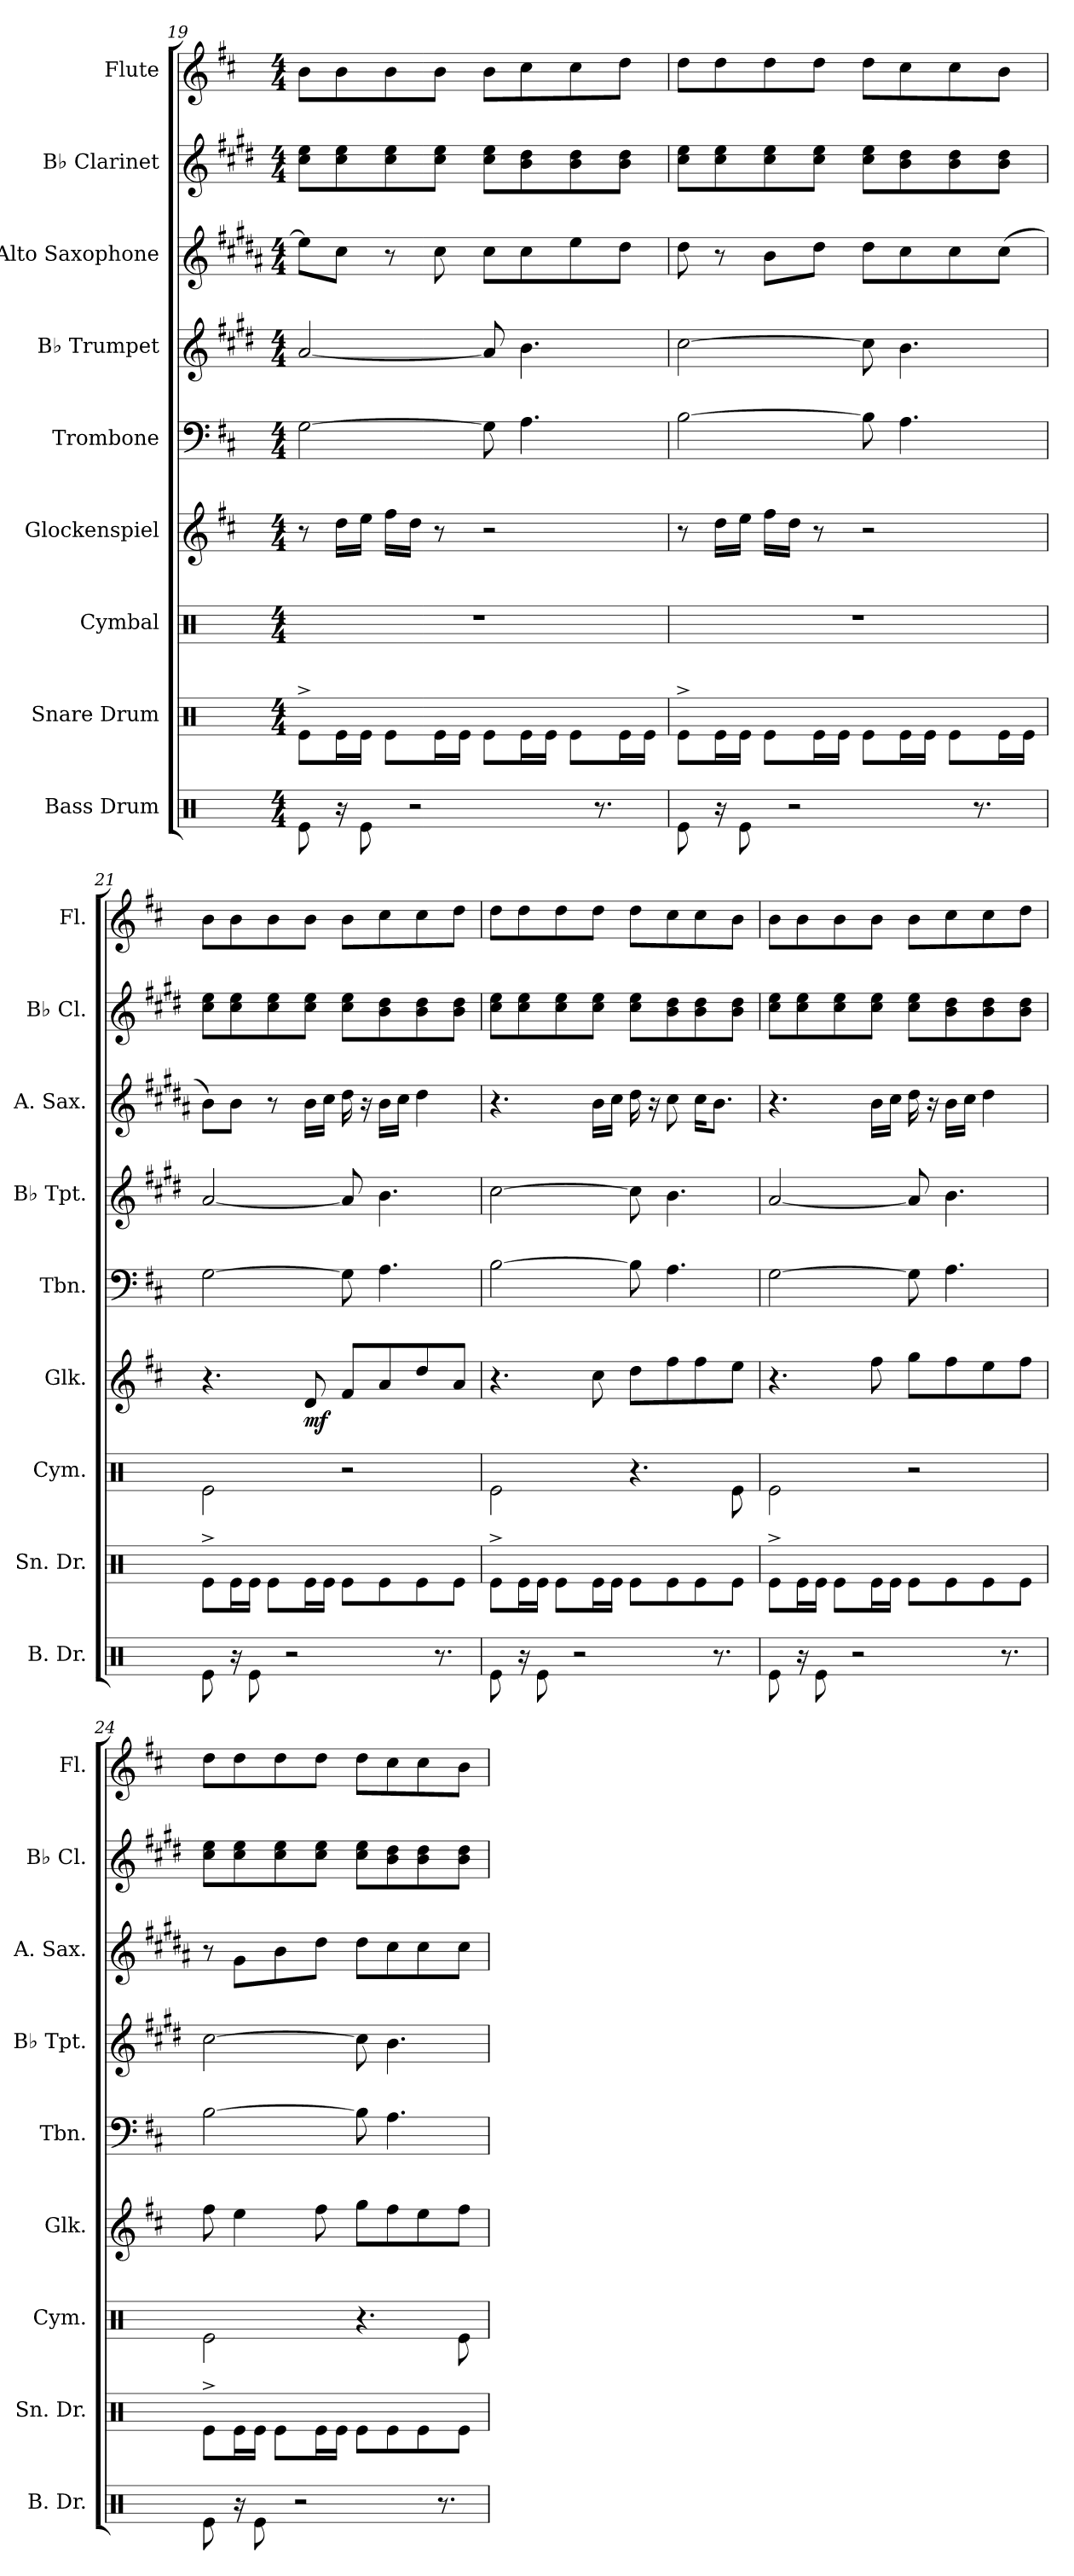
**kern	**kern	**kern	**kern	**dynam	**kern	**kern	**kern	**kern	**kern
*part9	*part8	*part7	*part6	*part6	*part5	*part4	*part3	*part2	*part1
*staff9	*staff8	*staff7	*staff6	*staff6	*staff5	*staff4	*staff3	*staff2	*staff1
*I"Bass Drum	*I"Snare Drum	*I"Cymbal	*I"Glockenspiel	*	*I"Trombone	*I"B♭ Trumpet	*I"Alto Saxophone	*I"B♭ Clarinet	*I"Flute
*I'B. Dr.	*I'Sn. Dr.	*I'Cym.	*I'Glk.	*	*I'Tbn.	*I'B♭ Tpt.	*I'A. Sax.	*I'B♭ Cl.	*I'Fl.
!!LO:PB:g=z
*clefX	*clefX	*clefX	*clefG2	*	*clefF4	*clefG2	*clefG2	*clefG2	*clefG2
*	*	*	*ITrd-14c-24	*	*	*ITrd1c2	*ITrd5c9	*ITrd1c2	*
*k[]	*k[]	*k[]	*k[f#c#]	*	*k[f#c#]	*k[f#c#]	*k[f#c#]	*k[f#c#]	*k[f#c#]
*M4/4	*M4/4	*M4/4	*M4/4	*	*M4/4	*M4/4	*M4/4	*M4/4	*M4/4
=19	=19	=19	=19	=19	=19	=19	=19	=19	=19
8Re\	8Re^\L	1r	8r	.	[2G\	[2g/	8g\L]	8b\ 8dd\L	8b\L
16r	16Re\L	.	16dddd\LL	.	.	.	8e\J	8b\ 8dd\	8b\
8Re\	16Re\JJ	.	16eeee\JJ	.	.	.	.	.	.
.	8Re\L	.	16ffff#\LL	.	.	.	8r	8b\ 8dd\	8b\
2r	.	.	16dddd\JJ	.	.	.	.	.	.
.	16Re\L	.	8r	.	.	.	8e\	8b\ 8dd\J	8b\J
.	16Re\JJ	.	.	.	.	.	.	.	.
.	8Re\L	.	2r	.	8G\]	8g/]	8e\L	8b\ 8dd\L	8b\L
.	16Re\L	.	.	.	4.A\	4.a\	8e\	8a\ 8cc#\	8cc#\
.	16Re\JJ	.	.	.	.	.	.	.	.
.	8Re\L	.	.	.	.	.	8g\	8a\ 8cc#\	8cc#\
8.r	.	.	.	.	.	.	.	.	.
.	16Re\L	.	.	.	.	.	8f#\J	8a\ 8cc#\J	8dd\J
.	16Re\JJ	.	.	.	.	.	.	.	.
=20	=20	=20	=20	=20	=20	=20	=20	=20	=20
8Re\	8Re^\L	1r	8r	.	[2B\	[2b\	8f#\	8b\ 8dd\L	8dd\L
16r	16Re\L	.	16dddd\LL	.	.	.	8r	8b\ 8dd\	8dd\
8Re\	16Re\JJ	.	16eeee\JJ	.	.	.	.	.	.
.	8Re\L	.	16ffff#\LL	.	.	.	8d\L	8b\ 8dd\	8dd\
2r	.	.	16dddd\JJ	.	.	.	.	.	.
.	16Re\L	.	8r	.	.	.	8f#\J	8b\ 8dd\J	8dd\J
.	16Re\JJ	.	.	.	.	.	.	.	.
.	8Re\L	.	2r	.	8B\]	8b\]	8f#\L	8b\ 8dd\L	8dd\L
.	16Re\L	.	.	.	4.A\	4.a\	8e\	8a\ 8cc#\	8cc#\
.	16Re\JJ	.	.	.	.	.	.	.	.
.	8Re\L	.	.	.	.	.	8e\	8a\ 8cc#\	8cc#\
8.r	.	.	.	.	.	.	.	.	.
.	16Re\L	.	.	.	.	.	(8e\J	8a\ 8cc#\J	8b\J
.	16Re\JJ	.	.	.	.	.	.	.	.
=21	=21	=21	=21	=21	=21	=21	=21	=21	=21
8Re\	8Re^\L	2Re\	4.r	.	[2G\	[2g/	8d\L)	8b\ 8dd\L	8b\L
16r	16Re\L	.	.	.	.	.	8d\J	8b\ 8dd\	8b\
8Re\	16Re\JJ	.	.	.	.	.	.	.	.
.	8Re\L	.	.	.	.	.	8r	8b\ 8dd\	8b\
2r	.	.	.	.	.	.	.	.	.
!	!	!	!	!LO:DY:b	!	!	!	!	!
.	16Re\L	.	8ddd/	mf	.	.	16d\LL	8b\ 8dd\J	8b\J
.	16Re\JJ	.	.	.	.	.	16e\JJ	.	.
.	8Re\L	2r	8fff#/L	.	8G\]	8g/]	16f#\	8b\ 8dd\L	8b\L
.	.	.	.	.	.	.	16r	.	.
.	8Re\	.	8aaa/	.	4.A\	4.a\	16d\LL	8a\ 8cc#\	8cc#\
.	.	.	.	.	.	.	16e\JJ	.	.
.	8Re\	.	8dddd/	.	.	.	4f#\	8a\ 8cc#\	8cc#\
8.r	.	.	.	.	.	.	.	.	.
.	8Re\J	.	8aaa/J	.	.	.	.	8a\ 8cc#\J	8dd\J
!!LO:PB:g=z
=22	=22	=22	=22	=22	=22	=22	=22	=22	=22
8Re\	8Re^\L	2Re\	4.r	.	[2B\	[2b\	4.r	8b\ 8dd\L	8dd\L
16r	16Re\L	.	.	.	.	.	.	8b\ 8dd\	8dd\
8Re\	16Re\JJ	.	.	.	.	.	.	.	.
.	8Re\L	.	.	.	.	.	.	8b\ 8dd\	8dd\
2r	.	.	.	.	.	.	.	.	.
.	16Re\L	.	8cccc#\	.	.	.	16d\LL	8b\ 8dd\J	8dd\J
.	16Re\JJ	.	.	.	.	.	16e\JJ	.	.
.	8Re\L	4.r	8dddd\L	.	8B\]	8b\]	16f#\	8b\ 8dd\L	8dd\L
.	.	.	.	.	.	.	16r	.	.
.	8Re\	.	8ffff#\	.	4.A\	4.a\	8e\	8a\ 8cc#\	8cc#\
.	8Re\	.	8ffff#\	.	.	.	16e\KL	8a\ 8cc#\	8cc#\
8.r	.	.	.	.	.	.	8.d\J	.	.
.	8Re\J	8Re\	8eeee\J	.	.	.	.	8a\ 8cc#\J	8b\J
=23	=23	=23	=23	=23	=23	=23	=23	=23	=23
8Re\	8Re^\L	2Re\	4.r	.	[2G\	[2g/	4.r	8b\ 8dd\L	8b\L
16r	16Re\L	.	.	.	.	.	.	8b\ 8dd\	8b\
8Re\	16Re\JJ	.	.	.	.	.	.	.	.
.	8Re\L	.	.	.	.	.	.	8b\ 8dd\	8b\
2r	.	.	.	.	.	.	.	.	.
.	16Re\L	.	8ffff#\	.	.	.	16d\LL	8b\ 8dd\J	8b\J
.	16Re\JJ	.	.	.	.	.	16e\JJ	.	.
.	8Re\L	2r	8gggg\L	.	8G\]	8g/]	16f#\	8b\ 8dd\L	8b\L
.	.	.	.	.	.	.	16r	.	.
.	8Re\	.	8ffff#\	.	4.A\	4.a\	16d\LL	8a\ 8cc#\	8cc#\
.	.	.	.	.	.	.	16e\JJ	.	.
.	8Re\	.	8eeee\	.	.	.	4f#\	8a\ 8cc#\	8cc#\
8.r	.	.	.	.	.	.	.	.	.
.	8Re\J	.	8ffff#\J	.	.	.	.	8a\ 8cc#\J	8dd\J
=24	=24	=24	=24	=24	=24	=24	=24	=24	=24
8Re\	8Re^\L	2Re\	8ffff#\	.	[2B\	[2b\	8r	8b\ 8dd\L	8dd\L
16r	16Re\L	.	4eeee\	.	.	.	8B\L	8b\ 8dd\	8dd\
8Re\	16Re\JJ	.	.	.	.	.	.	.	.
.	8Re\L	.	.	.	.	.	8d\	8b\ 8dd\	8dd\
2r	.	.	.	.	.	.	.	.	.
.	16Re\L	.	8ffff#\	.	.	.	8f#\J	8b\ 8dd\J	8dd\J
.	16Re\JJ	.	.	.	.	.	.	.	.
.	8Re\L	4.r	8gggg\L	.	8B\]	8b\]	8f#\L	8b\ 8dd\L	8dd\L
.	8Re\	.	8ffff#\	.	4.A\	4.a\	8e\	8a\ 8cc#\	8cc#\
.	8Re\	.	8eeee\	.	.	.	8e\	8a\ 8cc#\	8cc#\
8.r	.	.	.	.	.	.	.	.	.
.	8Re\J	8Re\	8ffff#\J	.	.	.	8e\J	8a\ 8cc#\J	8b\J
=	=	=	=	=	=	=	=	=	=
*-	*-	*-	*-	*-	*-	*-	*-	*-	*-
